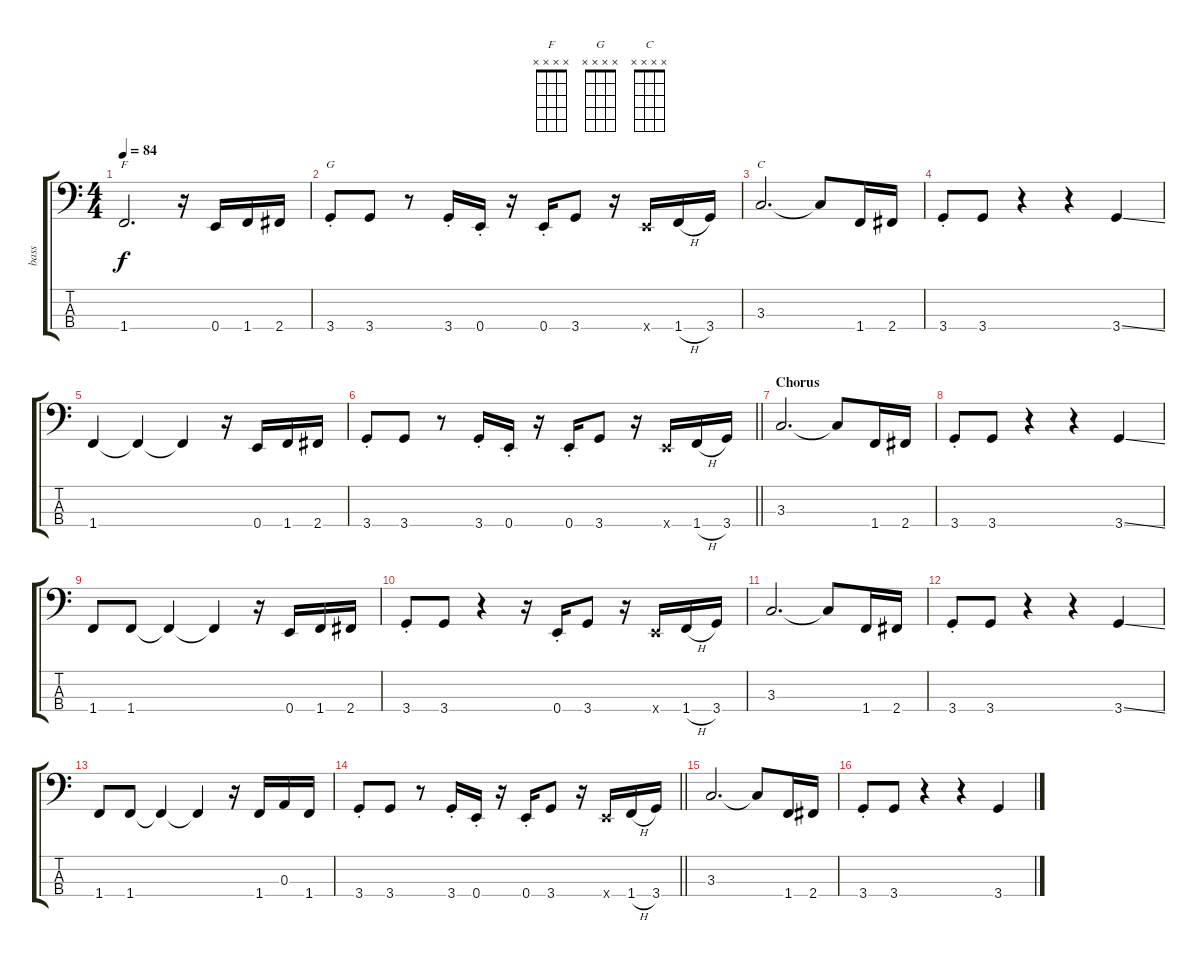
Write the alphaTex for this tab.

\track ("bass" "bass") {instrument electricbassfinger}
\staff {score tabs}
\tuning (G2 D2 A1 E1) {hide}
\chord ("F" x x x x)
\chord ("G" x x x x)
\chord ("C" x x x x)
\ts (4 4)
\tempo 84
\clef f4
\ks c
1.4.2{d ch "F" dy f} r.16 0.4.16 1.4.16 2.4.16 |
3.4{st}.8{ch "G"} 3.4.8 r.8 3.4{st}.16 0.4{st}.16 r.16 0.4{st}.16 3.4.8 r.16 0.4{x}.16 1.4{h}.16 3.4.16 |
3.3.2{d ch "C"} 3.3{t}.8 1.4.16 2.4.16 |
3.4{st}.8 3.4.8 r.4 r.4 3.4{ss}.4 |
1.4.4 1.4{t}.4 1.4{t}.4 r.16 0.4.16 1.4.16 2.4.16 |
\barLineRight lightlight
3.4{st}.8 3.4.8 r.8 3.4{st}.16 0.4{st}.16 r.16 0.4{st}.16 3.4.8 r.16 0.4{x}.16 1.4{h}.16 3.4.16 |
\section ("" "Chorus")
3.3.2{d} 3.3{t}.8 1.4.16 2.4.16 |
3.4{st}.8 3.4.8 r.4 r.4 3.4{ss}.4 |
1.4.8 1.4.8 1.4{t}.4 1.4{t}.4 r.16 0.4.16 1.4.16 2.4.16 |
3.4{st}.8 3.4.8 r.4 r.16 0.4{st}.16 3.4.8 r.16 0.4{x}.16 1.4{h}.16 3.4.16 |
3.3.2{d} 3.3{t}.8 1.4.16 2.4.16 |
3.4{st}.8 3.4.8 r.4 r.4 3.4{ss}.4 |
1.4.8 1.4.8 1.4{t}.4 1.4{t}.4 r.16 1.4.16 0.3.16 1.4.16 |
\barLineRight lightlight
3.4{st}.8 3.4.8 r.8 3.4{st}.16 0.4{st}.16 r.16 0.4{st}.16 3.4.8 r.16 0.4{x}.16 1.4{h}.16 3.4.16 |
3.3.2{d} 3.3{t}.8 1.4.16 2.4.16 |
3.4{st}.8 3.4.8 r.4 r.4 3.4{ss}.4
